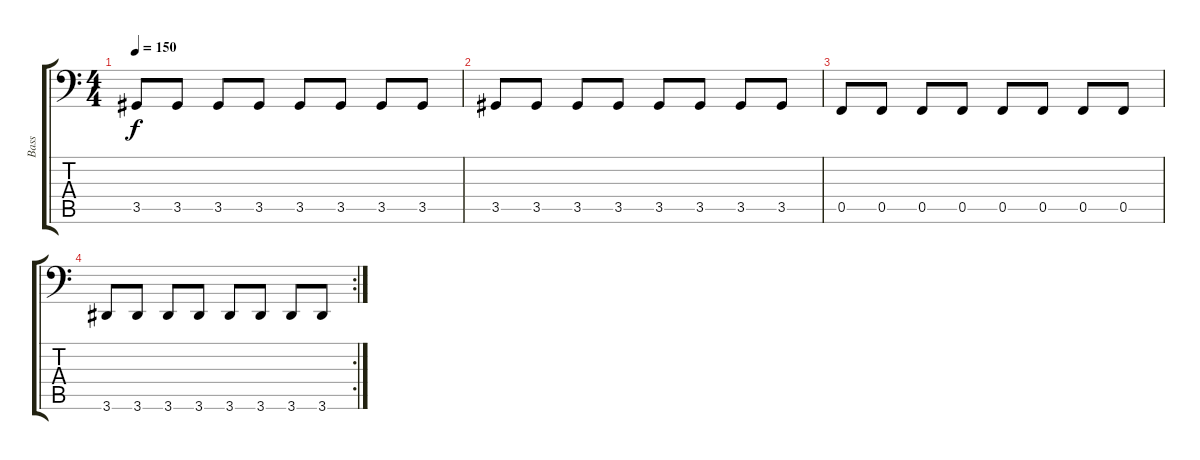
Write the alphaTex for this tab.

\track ("Bass" "Bass") {instrument electricbasspick}
\staff {score tabs}
\tuning (C3 G2 Eb2 Bb1 F1 C1) {hide}
\ts (4 4)
\tempo 150
\clef f4
\ks c
3.5.8{dy f} 3.5.8 3.5.8 3.5.8 3.5.8 3.5.8 3.5.8 3.5.8 |
3.5.8 3.5.8 3.5.8 3.5.8 3.5.8 3.5.8 3.5.8 3.5.8 |
0.5.8 0.5.8 0.5.8 0.5.8 0.5.8 0.5.8 0.5.8 0.5.8 |
\rc 2
3.6.8 3.6.8 3.6.8 3.6.8 3.6.8 3.6.8 3.6.8 3.6.8
